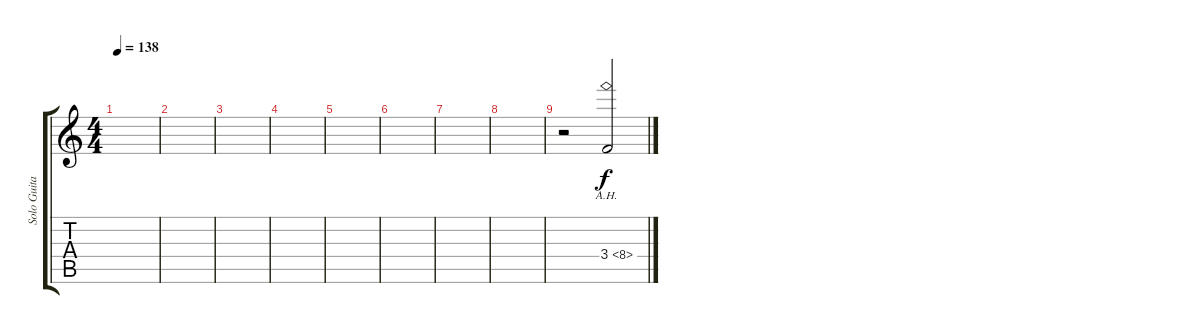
\track ("Solo Guitar" "Solo Guita") {instrument distortionguitar}
\staff {score tabs}
\tuning (E4 B3 G3 D3 A2 E2) {hide}
\ts (4 4)
\tempo 138
\clef g2
\ks c
|
|
|
|
|
|
|
|
r.2 3.4{ah 5}.2
